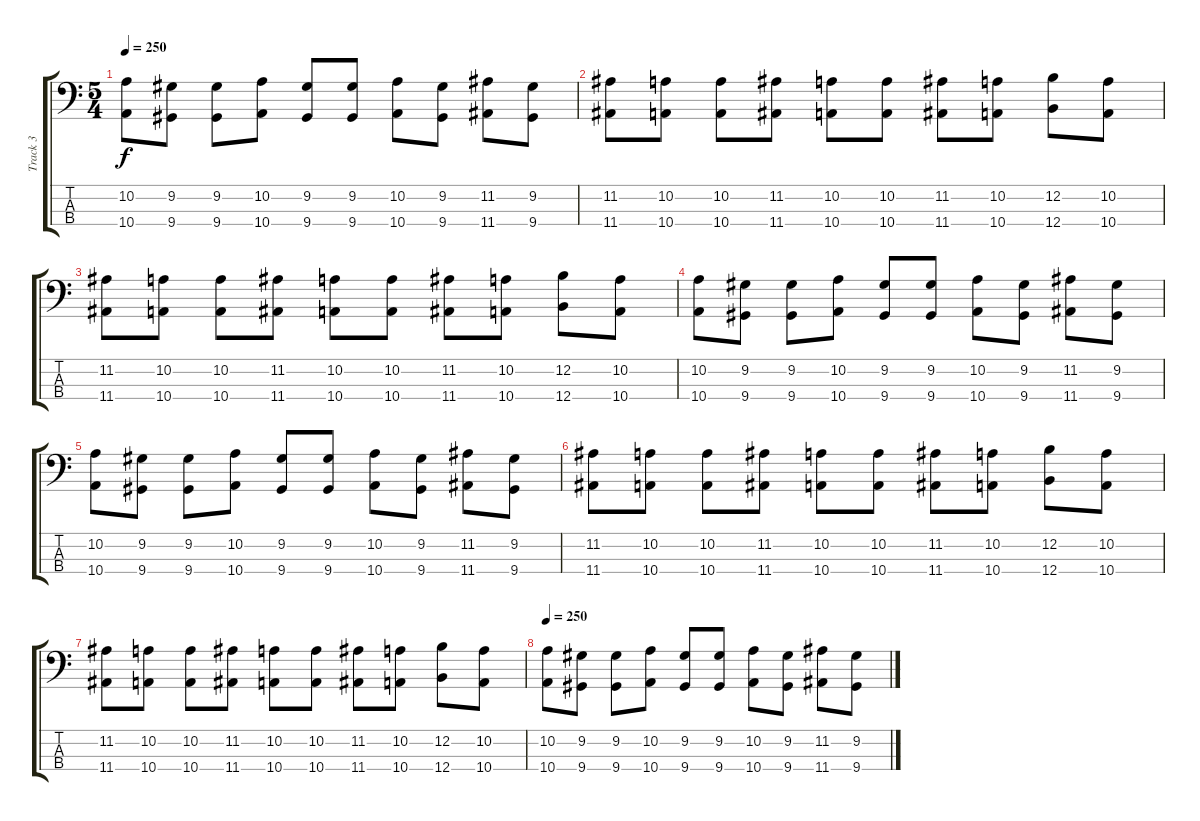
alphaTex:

\track ("Track 3" "Track 3") {instrument electricbasspick}
\staff {score tabs}
\tuning (E2 B1 Gb1 B0) {hide}
\ts (5 4)
\tempo 250
\clef f4
\ks c
(10.2 10.4).8{dy f} (9.2 9.4).8 (9.2 9.4).8 (10.2 10.4).8 (9.2 9.4).8 (9.2 9.4).8 (10.2 10.4).8 (9.2 9.4).8 (11.2 11.4).8 (9.2 9.4).8 |
(11.2 11.4).8{volume 16} (10.2 10.4).8 (10.2 10.4).8 (11.2 11.4).8 (10.2 10.4).8 (10.2 10.4).8 (11.2 11.4).8 (10.2 10.4).8 (12.2 12.4).8 (10.2 10.4).8 |
(11.2 11.4).8 (10.2 10.4).8 (10.2 10.4).8 (11.2 11.4).8 (10.2 10.4).8 (10.2 10.4).8 (11.2 11.4).8 (10.2 10.4).8 (12.2 12.4).8 (10.2 10.4).8 |
(10.2 10.4).8 (9.2 9.4).8 (9.2 9.4).8 (10.2 10.4).8 (9.2 9.4).8 (9.2 9.4).8 (10.2 10.4).8 (9.2 9.4).8 (11.2 11.4).8 (9.2 9.4).8 |
(10.2 10.4).8 (9.2 9.4).8 (9.2 9.4).8 (10.2 10.4).8 (9.2 9.4).8 (9.2 9.4).8 (10.2 10.4).8 (9.2 9.4).8 (11.2 11.4).8 (9.2 9.4).8 |
(11.2 11.4).8{volume 16} (10.2 10.4).8 (10.2 10.4).8 (11.2 11.4).8 (10.2 10.4).8 (10.2 10.4).8 (11.2 11.4).8 (10.2 10.4).8 (12.2 12.4).8 (10.2 10.4).8 |
(11.2 11.4).8 (10.2 10.4).8 (10.2 10.4).8 (11.2 11.4).8 (10.2 10.4).8 (10.2 10.4).8 (11.2 11.4).8 (10.2 10.4).8 (12.2 12.4).8 (10.2 10.4).8 |
\tempo 250
(10.2 10.4).8 (9.2 9.4).8 (9.2 9.4).8 (10.2 10.4).8 (9.2 9.4).8 (9.2 9.4).8 (10.2 10.4).8 (9.2 9.4).8 (11.2 11.4).8 (9.2 9.4).8
